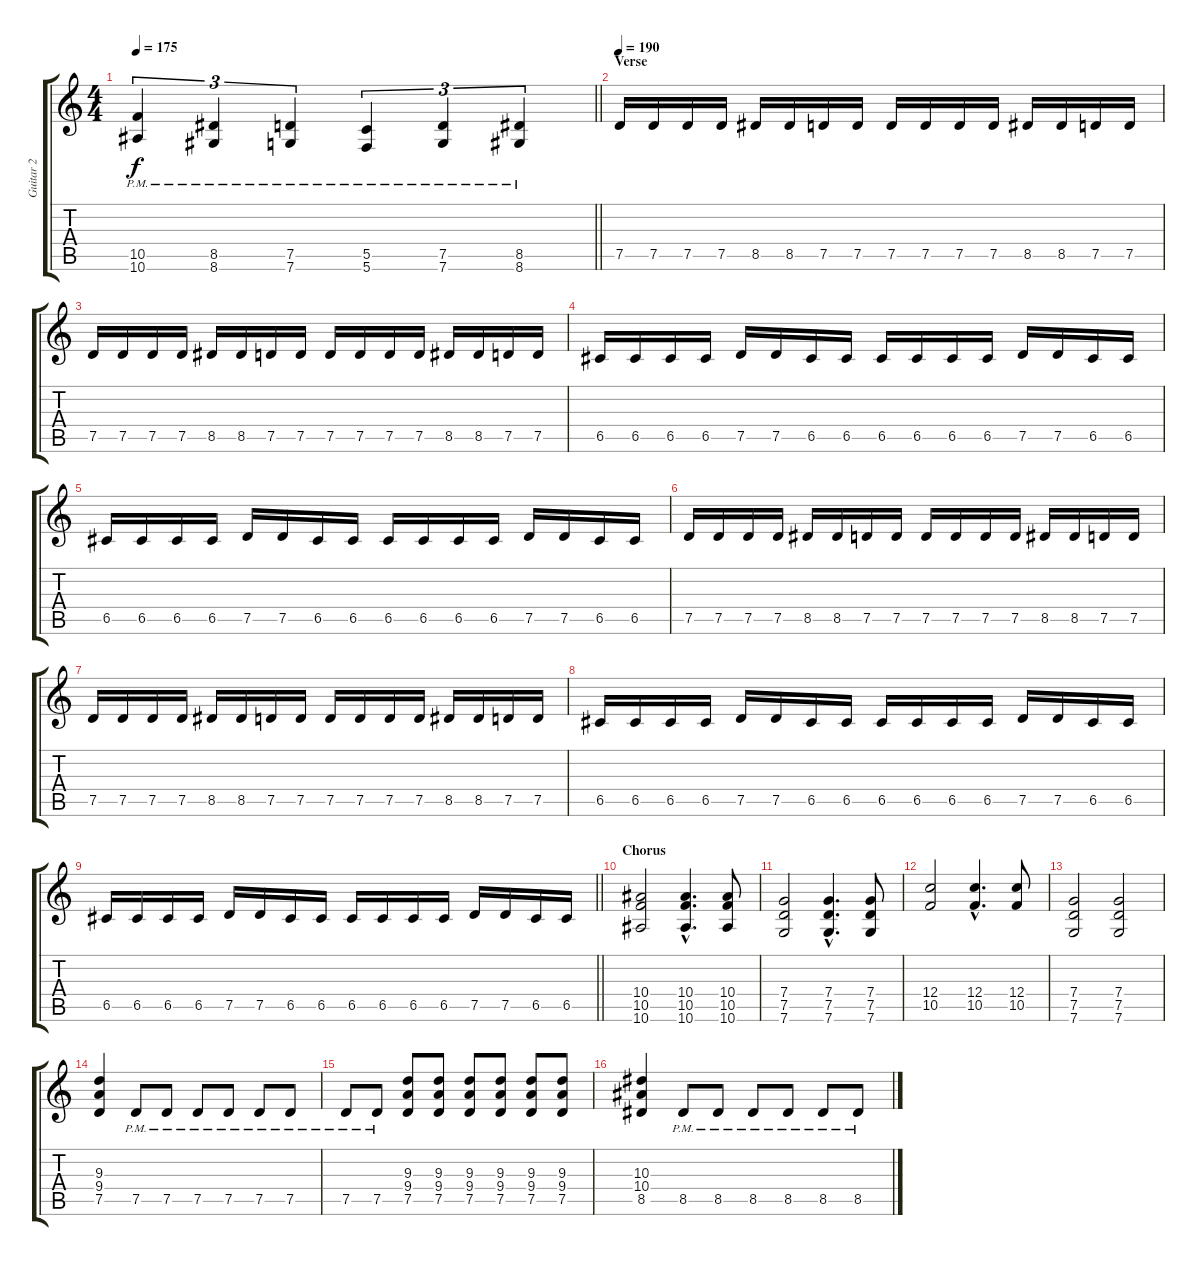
\track ("Guitar 2" "Guitar 2") {instrument distortionguitar}
\staff {score tabs}
\tuning (D4 A3 F3 C3 G2 C2) {hide}
\ts (4 4)
\tempo 175
\clef g2
\barLineRight lightlight
\ks c
(10.5{pm} 10.6{pm}).4{tu (3 2) dy f} (8.5{pm} 8.6{pm}).4{tu (3 2)} (7.5{pm} 7.6{pm}).4{tu (3 2)} (5.5{pm} 5.6{pm}).4{tu (3 2)} (7.5{pm} 7.6{pm}).4{tu (3 2)} (8.5{pm} 8.6{pm}).4{tu (3 2)} |
\section ("" "Verse")
\tempo 190
7.5.16 7.5.16 7.5.16 7.5.16 8.5.16 8.5.16 7.5.16 7.5.16 7.5.16 7.5.16 7.5.16 7.5.16 8.5.16 8.5.16 7.5.16 7.5.16 |
7.5.16 7.5.16 7.5.16 7.5.16 8.5.16 8.5.16 7.5.16 7.5.16 7.5.16 7.5.16 7.5.16 7.5.16 8.5.16 8.5.16 7.5.16 7.5.16 |
6.5.16 6.5.16 6.5.16 6.5.16 7.5.16 7.5.16 6.5.16 6.5.16 6.5.16 6.5.16 6.5.16 6.5.16 7.5.16 7.5.16 6.5.16 6.5.16 |
6.5.16 6.5.16 6.5.16 6.5.16 7.5.16 7.5.16 6.5.16 6.5.16 6.5.16 6.5.16 6.5.16 6.5.16 7.5.16 7.5.16 6.5.16 6.5.16 |
7.5.16 7.5.16 7.5.16 7.5.16 8.5.16 8.5.16 7.5.16 7.5.16 7.5.16 7.5.16 7.5.16 7.5.16 8.5.16 8.5.16 7.5.16 7.5.16 |
7.5.16 7.5.16 7.5.16 7.5.16 8.5.16 8.5.16 7.5.16 7.5.16 7.5.16 7.5.16 7.5.16 7.5.16 8.5.16 8.5.16 7.5.16 7.5.16 |
6.5.16 6.5.16 6.5.16 6.5.16 7.5.16 7.5.16 6.5.16 6.5.16 6.5.16 6.5.16 6.5.16 6.5.16 7.5.16 7.5.16 6.5.16 6.5.16 |
\barLineRight lightlight
6.5.16 6.5.16 6.5.16 6.5.16 7.5.16 7.5.16 6.5.16 6.5.16 6.5.16 6.5.16 6.5.16 6.5.16 7.5.16 7.5.16 6.5.16 6.5.16 |
\section ("" "Chorus")
(10.4 10.5 10.6).2 (10.4{hac} 10.5{hac} 10.6{hac}).4{d} (10.4 10.5 10.6).8 |
(7.4 7.5 7.6).2 (7.4{hac} 7.5{hac} 7.6{hac}).4{d} (7.4 7.5 7.6).8 |
(12.4 10.5).2 (12.4{hac} 10.5{hac}).4{d} (12.4 10.5).8 |
(7.4 7.5 7.6).2 (7.4 7.5 7.6).2 |
(9.3 9.4 7.5).4 7.5{pm}.8 7.5{pm}.8 7.5{pm}.8 7.5{pm}.8 7.5{pm}.8 7.5{pm}.8 |
7.5{pm}.8 7.5{pm}.8 (9.3 9.4 7.5).8 (9.3 9.4 7.5).8 (9.3 9.4 7.5).8 (9.3 9.4 7.5).8 (9.3 9.4 7.5).8 (9.3 9.4 7.5).8 |
(10.3 10.4 8.5).4 8.5{pm}.8 8.5{pm}.8 8.5{pm}.8 8.5{pm}.8 8.5{pm}.8 8.5{pm}.8
